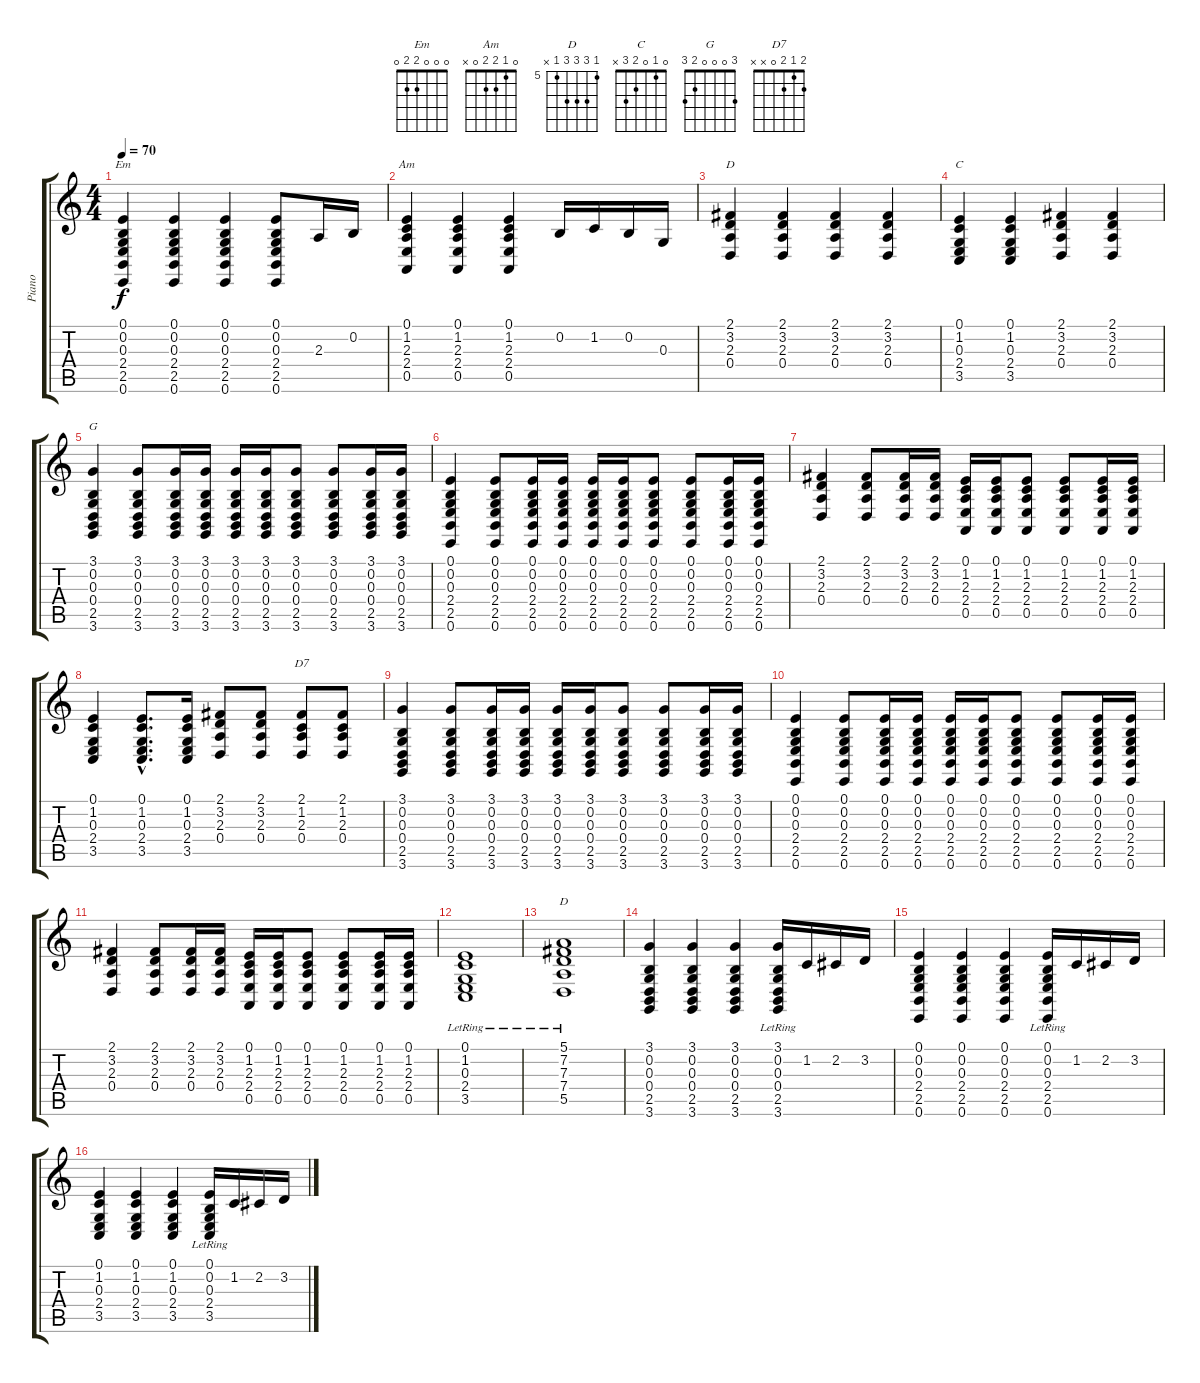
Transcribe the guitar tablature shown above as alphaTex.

\track ("Piano" "Piano") {instrument brightacousticpiano}
\staff {score tabs}
\tuning (E4 B3 G3 D3 A2 E2) {hide}
\chord ("Em" 0 0 0 2 2 0)
\chord ("Am" 0 1 2 2 0 x)
\chord ("D" 2 3 2 0 x x)
\chord ("C" 0 1 0 2 3 x)
\chord ("G" 3 0 0 0 2 3)
\chord ("D7" 2 1 2 0 x x)
\chord ("D" 5 7 7 7 5 x) {firstfret 5}
\ts (4 4)
\tempo 70
\clef g2
\ks c
(0.1 0.2 0.3 2.4 2.5 0.6).4{ch "Em" dy f} (0.1 0.2 0.3 2.4 2.5 0.6).4 (0.1 0.2 0.3 2.4 2.5 0.6).4 (0.1 0.2 0.3 2.4 2.5 0.6).8 2.3.16 0.2.16 |
(0.1 1.2 2.3 2.4 0.5).4{ch "Am"} (0.1 1.2 2.3 2.4 0.5).4 (0.1 1.2 2.3 2.4 0.5).4 0.2.16 1.2.16 0.2.16 0.3.16 |
(2.1 3.2 2.3 0.4).4{ch "D"} (2.1 3.2 2.3 0.4).4 (2.1 3.2 2.3 0.4).4 (2.1 3.2 2.3 0.4).4 |
(0.1 1.2 0.3 2.4 3.5).4{ch "C"} (0.1 1.2 0.3 2.4 3.5).4 (2.1 3.2 2.3 0.4).4 (2.1 3.2 2.3 0.4).4 |
(3.1 0.2 0.3 0.4 2.5 3.6).4{ch "G"} (3.1 0.2 0.3 0.4 2.5 3.6).8 (3.1 0.2 0.3 0.4 2.5 3.6).16 (3.1 0.2 0.3 0.4 2.5 3.6).16 (3.1 0.2 0.3 0.4 2.5 3.6).16 (3.1 0.2 0.3 0.4 2.5 3.6).16 (3.1 0.2 0.3 0.4 2.5 3.6).8 (3.1 0.2 0.3 0.4 2.5 3.6).8 (3.1 0.2 0.3 0.4 2.5 3.6).16 (3.1 0.2 0.3 0.4 2.5 3.6).16 |
(0.1 0.2 0.3 2.4 2.5 0.6).4 (0.1 0.2 0.3 2.4 2.5 0.6).8 (0.1 0.2 0.3 2.4 2.5 0.6).16 (0.1 0.2 0.3 2.4 2.5 0.6).16 (0.1 0.2 0.3 2.4 2.5 0.6).16 (0.1 0.2 0.3 2.4 2.5 0.6).16 (0.1 0.2 0.3 2.4 2.5 0.6).8 (0.1 0.2 0.3 2.4 2.5 0.6).8 (0.1 0.2 0.3 2.4 2.5 0.6).16 (0.1 0.2 0.3 2.4 2.5 0.6).16 |
(2.1 3.2 2.3 0.4).4 (2.1 3.2 2.3 0.4).8 (2.1 3.2 2.3 0.4).16 (2.1 3.2 2.3 0.4).16 (0.1 1.2 2.3 2.4 0.5).16 (0.1 1.2 2.3 2.4 0.5).16 (0.1 1.2 2.3 2.4 0.5).8 (0.1 1.2 2.3 2.4 0.5).8 (0.1 1.2 2.3 2.4 0.5).16 (0.1 1.2 2.3 2.4 0.5).16 |
(0.1 1.2 0.3 2.4 3.5).4 (0.1{hac} 1.2{hac} 0.3{hac} 2.4{hac} 3.5{hac}).8{d} (0.1 1.2 0.3 2.4 3.5).16 (2.1 3.2 2.3 0.4).8 (2.1 3.2 2.3 0.4).8 (2.1 1.2 2.3 0.4).8{ch "D7"} (2.1 1.2 2.3 0.4).8 |
(3.1 0.2 0.3 0.4 2.5 3.6).4 (3.1 0.2 0.3 0.4 2.5 3.6).8 (3.1 0.2 0.3 0.4 2.5 3.6).16 (3.1 0.2 0.3 0.4 2.5 3.6).16 (3.1 0.2 0.3 0.4 2.5 3.6).16 (3.1 0.2 0.3 0.4 2.5 3.6).16 (3.1 0.2 0.3 0.4 2.5 3.6).8 (3.1 0.2 0.3 0.4 2.5 3.6).8 (3.1 0.2 0.3 0.4 2.5 3.6).16 (3.1 0.2 0.3 0.4 2.5 3.6).16 |
(0.1 0.2 0.3 2.4 2.5 0.6).4 (0.1 0.2 0.3 2.4 2.5 0.6).8 (0.1 0.2 0.3 2.4 2.5 0.6).16 (0.1 0.2 0.3 2.4 2.5 0.6).16 (0.1 0.2 0.3 2.4 2.5 0.6).16 (0.1 0.2 0.3 2.4 2.5 0.6).16 (0.1 0.2 0.3 2.4 2.5 0.6).8 (0.1 0.2 0.3 2.4 2.5 0.6).8 (0.1 0.2 0.3 2.4 2.5 0.6).16 (0.1 0.2 0.3 2.4 2.5 0.6).16 |
(2.1 3.2 2.3 0.4).4 (2.1 3.2 2.3 0.4).8 (2.1 3.2 2.3 0.4).16 (2.1 3.2 2.3 0.4).16 (0.1 1.2 2.3 2.4 0.5).16 (0.1 1.2 2.3 2.4 0.5).16 (0.1 1.2 2.3 2.4 0.5).8 (0.1 1.2 2.3 2.4 0.5).8 (0.1 1.2 2.3 2.4 0.5).16 (0.1 1.2 2.3 2.4 0.5).16 |
(0.1{lr} 1.2{lr} 0.3{lr} 2.4{lr} 3.5{lr}).1 |
(5.1{lr} 7.2{lr} 7.3{lr} 7.4{lr} 5.5{lr}).1{ch "D"} |
(3.1 0.2 0.3 0.4 2.5 3.6).4 (3.1 0.2 0.3 0.4 2.5 3.6).4 (3.1 0.2 0.3 0.4 2.5 3.6).4 (3.1{lr} 0.2{lr} 0.3{lr} 0.4{lr} 2.5{lr} 3.6{lr}).16 1.2.16 2.2.16 3.2.16 |
(0.1 0.2 0.3 2.4 2.5 0.6).4 (0.1 0.2 0.3 2.4 2.5 0.6).4 (0.1 0.2 0.3 2.4 2.5 0.6).4 (0.1{lr} 0.2{lr} 0.3{lr} 2.4{lr} 2.5{lr} 0.6{lr}).16 1.2.16 2.2.16 3.2.16 |
(0.1 1.2 0.3 2.4 3.5).4 (0.1 1.2 0.3 2.4 3.5).4 (0.1 1.2 0.3 2.4 3.5).4 (0.1{lr} 0.2{lr} 0.3{lr} 2.4{lr} 3.5{lr}).16 1.2.16 2.2.16 3.2.16
